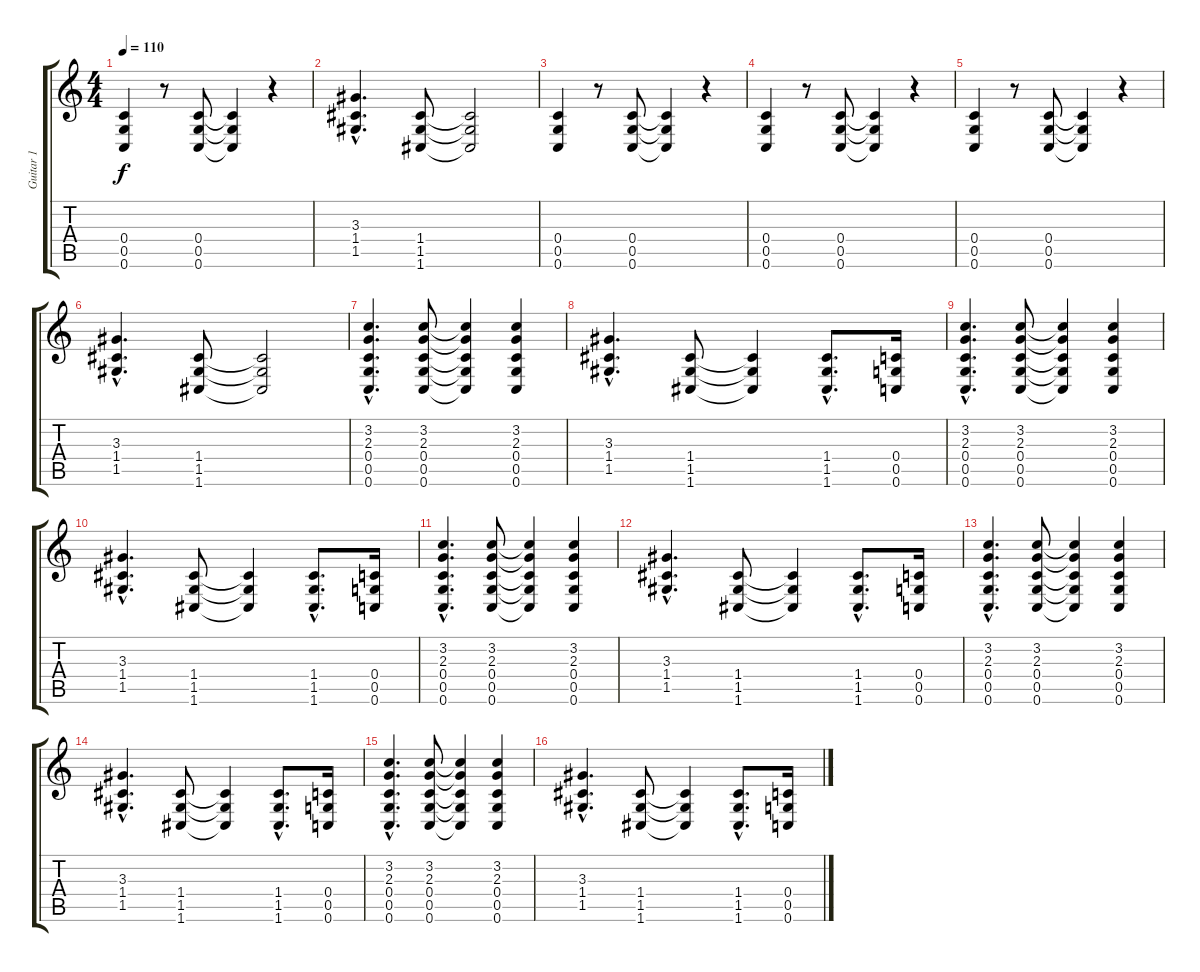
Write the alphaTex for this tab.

\track ("Guitar 1" "Guitar 1") {instrument overdrivenguitar}
\staff {score tabs}
\tuning (D4 A3 F3 C3 G2 C2) {hide}
\ts (4 4)
\tempo 110
\clef g2
\ks c
(0.4 0.5 0.6).4{dy f} r.8 (0.4 0.5 0.6).8 (0.4{t} 0.5{t} 0.6{t}).4 r.4 |
(3.3{hac} 1.4{hac} 1.5{hac}).4{d} (1.4 1.5 1.6).8 (1.4{t} 1.5{t} 1.6{t}).2 |
(0.4 0.5 0.6).4 r.8 (0.4 0.5 0.6).8 (0.4{t} 0.5{t} 0.6{t}).4 r.4 |
(0.4 0.5 0.6).4 r.8 (0.4 0.5 0.6).8 (0.4{t} 0.5{t} 0.6{t}).4 r.4 |
(0.4 0.5 0.6).4 r.8 (0.4 0.5 0.6).8 (0.4{t} 0.5{t} 0.6{t}).4 r.4 |
(3.3{hac} 1.4{hac} 1.5{hac}).4{d} (1.4 1.5 1.6).8 (1.4{t} 1.5{t} 1.6{t}).2 |
(3.2{hac} 2.3{hac} 0.4{hac} 0.5{hac} 0.6{hac}).4{d} (3.2 2.3 0.4 0.5 0.6).8 (3.2{t} 2.3{t} 0.4{t} 0.5{t} 0.6{t}).4 (3.2 2.3 0.4 0.5 0.6).4 |
(3.3{hac} 1.4{hac} 1.5{hac}).4{d} (1.4 1.5 1.6).8 (1.4{t} 1.5{t} 1.6{t}).4 (1.4{hac} 1.5{hac} 1.6{hac}).8{d} (0.4 0.5 0.6).16 |
(3.2{hac} 2.3{hac} 0.4{hac} 0.5{hac} 0.6{hac}).4{d} (3.2 2.3 0.4 0.5 0.6).8 (3.2{t} 2.3{t} 0.4{t} 0.5{t} 0.6{t}).4 (3.2 2.3 0.4 0.5 0.6).4 |
(3.3{hac} 1.4{hac} 1.5{hac}).4{d} (1.4 1.5 1.6).8 (1.4{t} 1.5{t} 1.6{t}).4 (1.4{hac} 1.5{hac} 1.6{hac}).8{d} (0.4 0.5 0.6).16 |
(3.2{hac} 2.3{hac} 0.4{hac} 0.5{hac} 0.6{hac}).4{d} (3.2 2.3 0.4 0.5 0.6).8 (3.2{t} 2.3{t} 0.4{t} 0.5{t} 0.6{t}).4 (3.2 2.3 0.4 0.5 0.6).4 |
(3.3{hac} 1.4{hac} 1.5{hac}).4{d} (1.4 1.5 1.6).8 (1.4{t} 1.5{t} 1.6{t}).4 (1.4{hac} 1.5{hac} 1.6{hac}).8{d} (0.4 0.5 0.6).16 |
(3.2{hac} 2.3{hac} 0.4{hac} 0.5{hac} 0.6{hac}).4{d} (3.2 2.3 0.4 0.5 0.6).8 (3.2{t} 2.3{t} 0.4{t} 0.5{t} 0.6{t}).4 (3.2 2.3 0.4 0.5 0.6).4 |
(3.3{hac} 1.4{hac} 1.5{hac}).4{d} (1.4 1.5 1.6).8 (1.4{t} 1.5{t} 1.6{t}).4 (1.4{hac} 1.5{hac} 1.6{hac}).8{d} (0.4 0.5 0.6).16 |
(3.2{hac} 2.3{hac} 0.4{hac} 0.5{hac} 0.6{hac}).4{d} (3.2 2.3 0.4 0.5 0.6).8 (3.2{t} 2.3{t} 0.4{t} 0.5{t} 0.6{t}).4 (3.2 2.3 0.4 0.5 0.6).4 |
(3.3{hac} 1.4{hac} 1.5{hac}).4{d} (1.4 1.5 1.6).8 (1.4{t} 1.5{t} 1.6{t}).4 (1.4{hac} 1.5{hac} 1.6{hac}).8{d} (0.4 0.5 0.6).16
